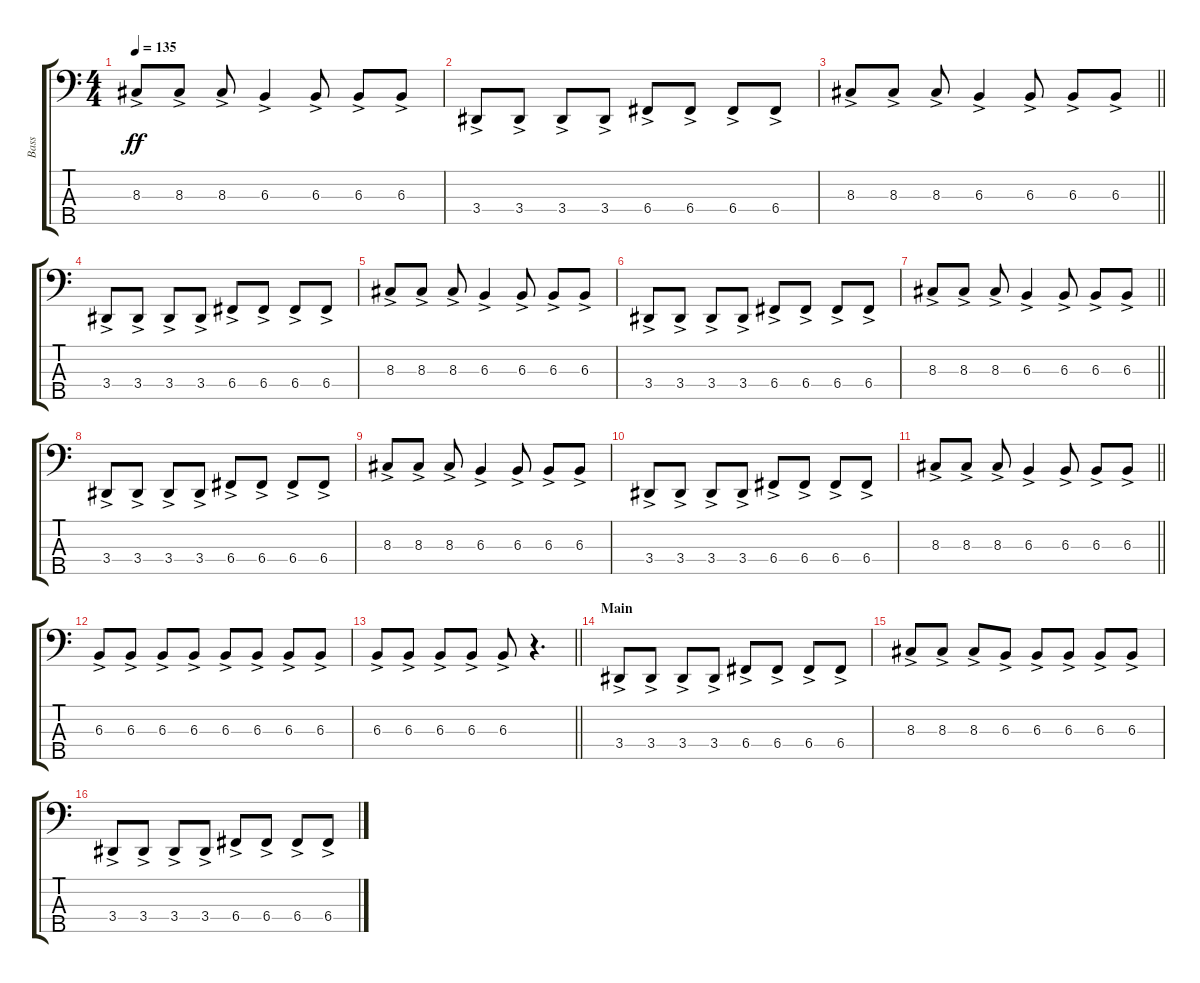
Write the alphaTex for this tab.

\track ("Bass" "Bass") {instrument electricbassfinger}
\staff {score tabs}
\tuning (Eb2 Bb1 F1 C1 G0) {hide}
\ts (4 4)
\tempo 135
\clef f4
\ks c
8.3{ac}.8{dy ff} 8.3{ac}.8 8.3{ac}.8 6.3{ac}.4 6.3{ac}.8 6.3{ac}.8 6.3{ac}.8 |
3.4{ac}.8 3.4{ac}.8 3.4{ac}.8 3.4{ac}.8 6.4{ac}.8 6.4{ac}.8 6.4{ac}.8 6.4{ac}.8 |
\barLineRight lightlight
8.3{ac}.8 8.3{ac}.8 8.3{ac}.8 6.3{ac}.4 6.3{ac}.8 6.3{ac}.8 6.3{ac}.8 |
\section ("" "")
3.4{ac}.8 3.4{ac}.8 3.4{ac}.8 3.4{ac}.8 6.4{ac}.8 6.4{ac}.8 6.4{ac}.8 6.4{ac}.8 |
8.3{ac}.8 8.3{ac}.8 8.3{ac}.8 6.3{ac}.4 6.3{ac}.8 6.3{ac}.8 6.3{ac}.8 |
3.4{ac}.8 3.4{ac}.8 3.4{ac}.8 3.4{ac}.8 6.4{ac}.8 6.4{ac}.8 6.4{ac}.8 6.4{ac}.8 |
\barLineRight lightlight
8.3{ac}.8 8.3{ac}.8 8.3{ac}.8 6.3{ac}.4 6.3{ac}.8 6.3{ac}.8 6.3{ac}.8 |
\section ("" "")
3.4{ac}.8 3.4{ac}.8 3.4{ac}.8 3.4{ac}.8 6.4{ac}.8 6.4{ac}.8 6.4{ac}.8 6.4{ac}.8 |
8.3{ac}.8 8.3{ac}.8 8.3{ac}.8 6.3{ac}.4 6.3{ac}.8 6.3{ac}.8 6.3{ac}.8 |
3.4{ac}.8 3.4{ac}.8 3.4{ac}.8 3.4{ac}.8 6.4{ac}.8 6.4{ac}.8 6.4{ac}.8 6.4{ac}.8 |
\barLineRight lightlight
8.3{ac}.8 8.3{ac}.8 8.3{ac}.8 6.3{ac}.4 6.3{ac}.8 6.3{ac}.8 6.3{ac}.8 |
\section ("" "")
6.3{ac}.8 6.3{ac}.8 6.3{ac}.8 6.3{ac}.8 6.3{ac}.8 6.3{ac}.8 6.3{ac}.8 6.3{ac}.8 |
\barLineRight lightlight
6.3{ac}.8 6.3{ac}.8 6.3{ac}.8 6.3{ac}.8 6.3{ac}.8 r.4{d} |
\section ("" "Main")
3.4{ac}.8 3.4{ac}.8 3.4{ac}.8 3.4{ac}.8 6.4{ac}.8 6.4{ac}.8 6.4{ac}.8 6.4{ac}.8 |
8.3{ac}.8 8.3{ac}.8 8.3{ac}.8 6.3{ac}.8 6.3{ac}.8 6.3{ac}.8 6.3{ac}.8 6.3{ac}.8 |
3.4{ac}.8 3.4{ac}.8 3.4{ac}.8 3.4{ac}.8 6.4{ac}.8 6.4{ac}.8 6.4{ac}.8 6.4{ac}.8
